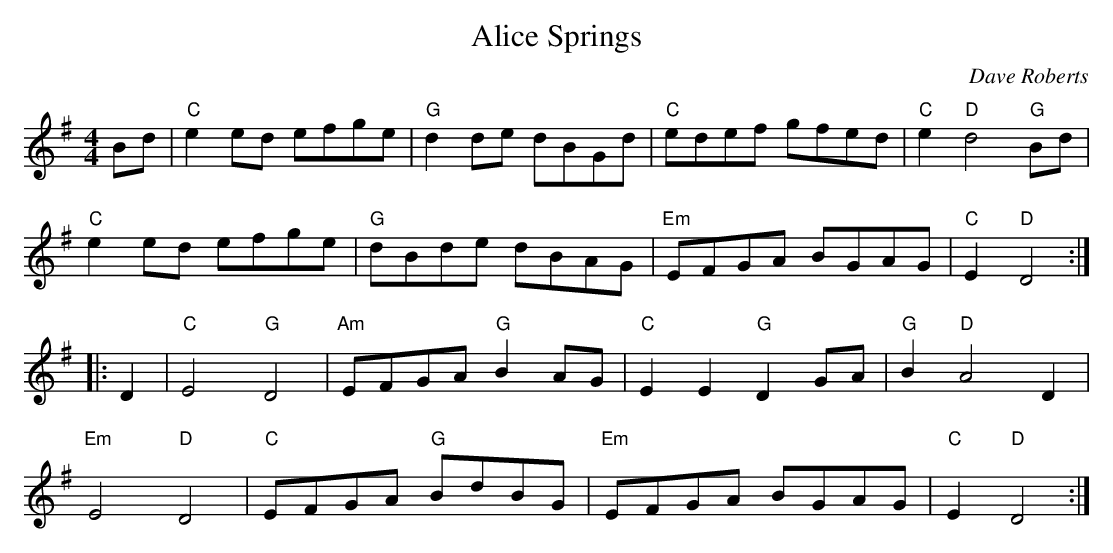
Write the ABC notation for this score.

X:1
T:Alice Springs
C:Dave Roberts
M:4/4
K:G
Bd | "C"e2ed efge | "G"d2de dBGd | "C"edef gfed | "C"e2 "D"d4 "G"Bd |
"C"e2ed efge | "G"dBde dBAG | "Em"EFGA BGAG | "C"E2 "D"D4 :|
|: D2 | "C"E4 "G"D4 | "Am"EFGA "G"B2AG |"C"E2 E2 "G"D2 GA |\
"G"B2"D"A4 D2|
"Em"E4 "D"D4 | "C"EFGA "G"BdBG |"Em"EFGA BGAG | "C"E2 "D"D4 :|
